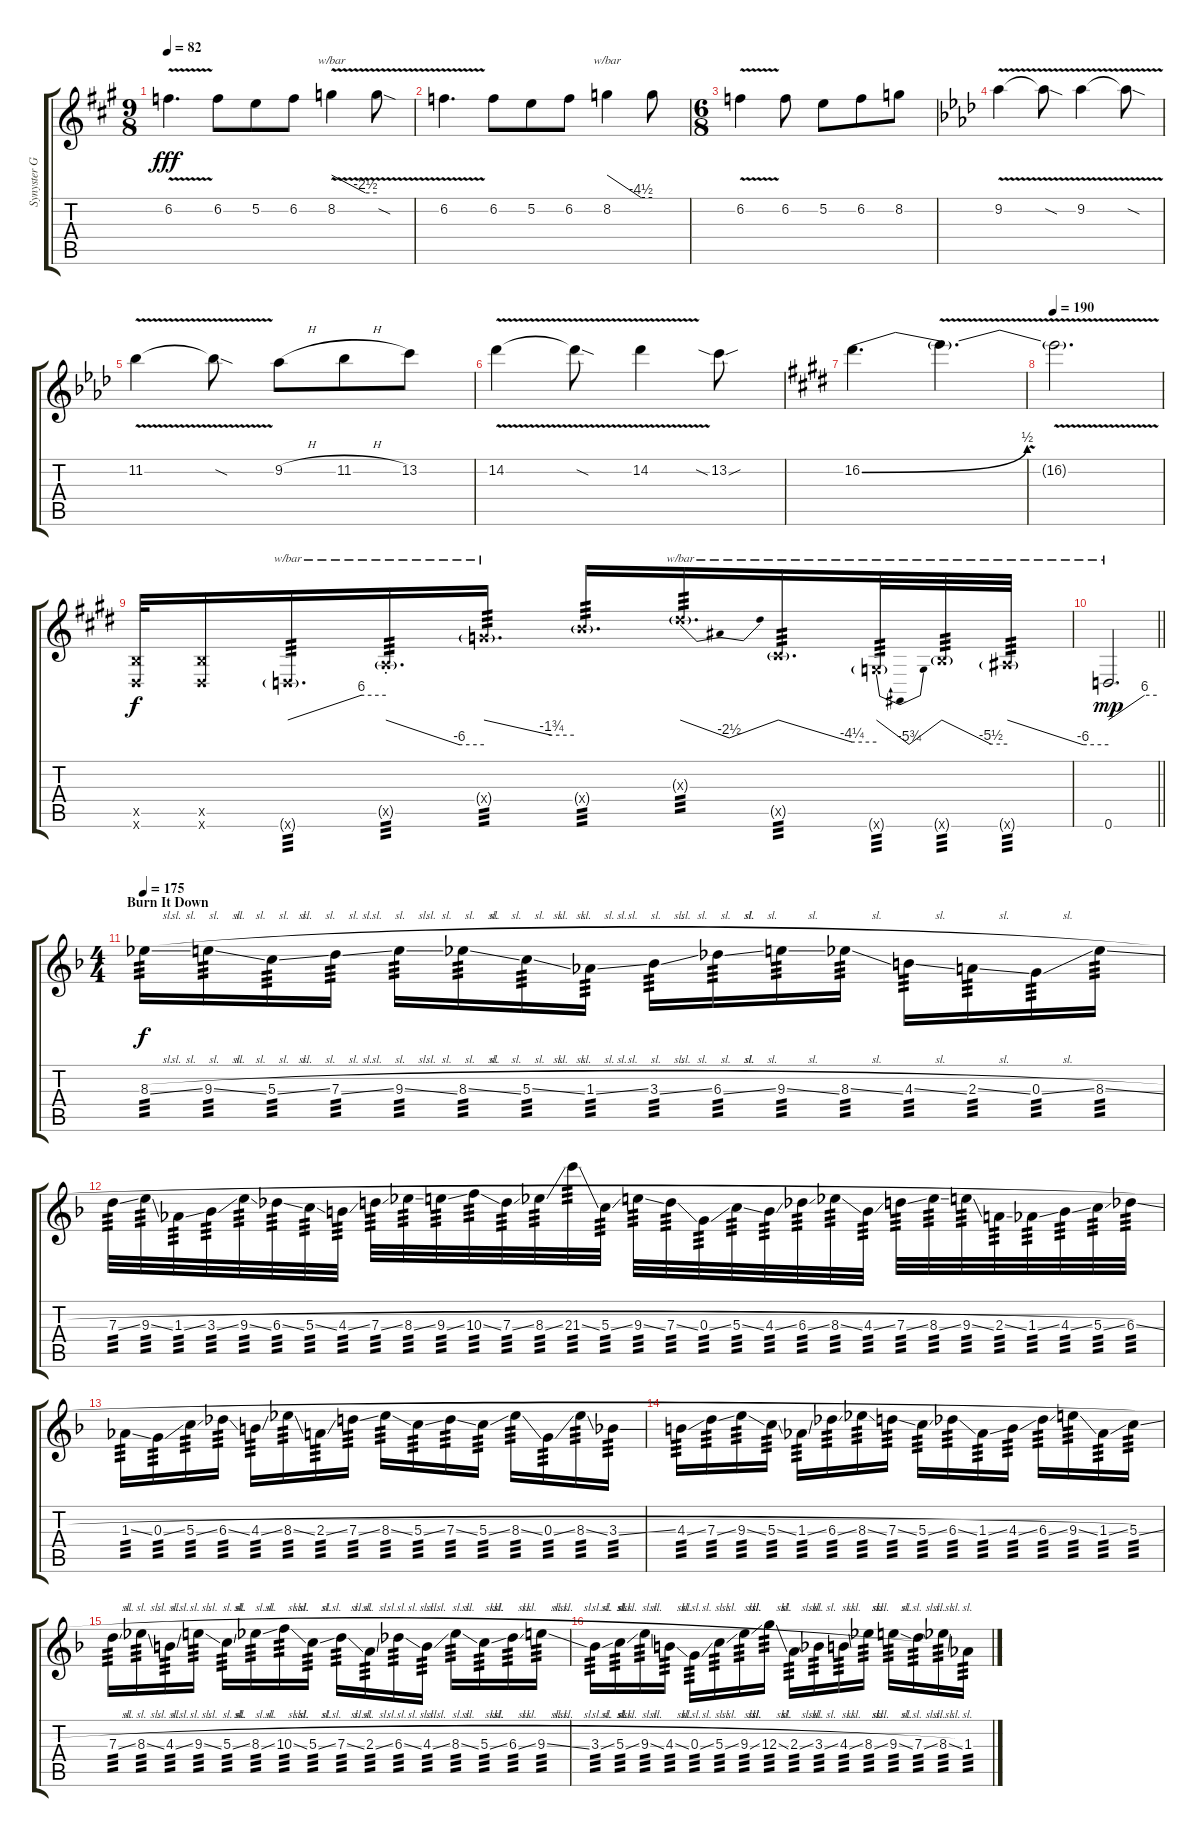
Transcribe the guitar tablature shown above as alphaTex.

\track ("Synyster Gates" "Synyster G") {instrument distortionguitar}
\staff {score tabs}
\tuning (E4 B3 G3 D3 A2 D2) {hide}
\ts (9 8)
\tempo 82
\clef g2
\ks a
6.2{v}.4{d dy fff} 6.2.8 5.2.8 6.2.8 8.2{v}.4{tbe (custom default 0 0 45 -10 60 -10)} 8.2{sod t}.8 |
6.2{v}.4{d} 6.2.8 5.2.8 6.2.8 8.2.4{tbe (custom default 0 0 45 -18 60 -18)} 8.2{t}.8 |
\ts (6 8)
6.2{v}.4 6.2.8 5.2.8 6.2.8 8.2.8 |
\ks ab
9.2{v}.4 9.2{sod t}.8 9.2{v}.4 9.2{sod t}.8 |
11.2{v}.4 11.2{sod t}.8 9.2{h}.8 11.2{h}.8 13.2.8 |
14.2{v}.4 14.2{sod t}.8 14.2{v}.4 13.2{sia sou}.8 |
\ks e
16.2{be (bend 0 0 60 2)}.4{d} 16.2{v t}.4{d} |
\tempo 190
16.2{v t}.2{d} |
(2.5{x} 1.6{x}).32{dy f} (2.5{x} 1.6{x}).16 0.6{g x}.16{d tbe (custom default 0 0 45 24 60 24) tp 3} 0.5{g st x}.16{d tbe (custom default 0 0 45 -24 60 -24) tp 3} 5.4{g x}.16{d tbe (custom default 0 0 45 -7 60 -7) tp 3} 9.4{g x}.16{d tp 3} 8.3{g x}.16{d tbe (dip default 0 0 30 -10 60 0) tp 3} 4.5{g x}.16{d tbe (custom default 0 0 45 -17 60 -17) tp 3} 5.6{g x}.32{tbe (dip default 0 0 30 -23 60 0) tp 3} 9.6{g x}.32{tbe (custom default 0 0 45 -22 60 -22) tp 3} 8.6{g x}.32{tbe (custom default 0 0 45 -24 60 -24) tp 3} |
\barLineRight lightlight
0.6.2{d tbe (custom default 0 0 45 24 60 24) dy mp} |
\ts (4 4)
\section ("" "Burn It Down")
\tempo 175
\ks f
8.3{sl}.16{tp 3 dy f instrument guitarfretnoise} 9.3{sl}.16{tp 3} 5.3{sl}.16{tp 3} 7.3{sl}.16{tp 3} 9.3{sl}.16{tp 3} 8.3{sl}.16{tp 3} 5.3{sl}.16{tp 3} 1.3{sl}.16{tp 3} 3.3{sl}.16{tp 3} 6.3{sl}.16{tp 3} 9.3{sl}.16{tp 3} 8.3{sl}.16{tp 3} 4.3{sl}.16{tp 3} 2.3{sl}.16{tp 3} 0.3{sl}.16{tp 3} 8.3{sl}.16{tp 3} |
7.3{sl}.32{tp 3} 9.3{sl}.32{tp 3} 1.3{sl}.32{tp 3} 3.3{sl}.32{tp 3} 9.3{sl}.32{tp 3} 6.3{sl}.32{tp 3} 5.3{sl}.32{tp 3} 4.3{sl}.32{tp 3} 7.3{sl}.32{tp 3} 8.3{sl}.32{tp 3} 9.3{sl}.32{tp 3} 10.3{sl}.32{tp 3} 7.3{sl}.32{tp 3} 8.3{sl}.32{tp 3} 21.3{sl}.32{tp 3} 5.3{sl}.32{tp 3} 9.3{sl}.32{tp 3} 7.3{sl}.32{tp 3} 0.3{sl}.32{tp 3} 5.3{sl}.32{tp 3} 4.3{sl}.32{tp 3} 6.3{sl}.32{tp 3} 8.3{sl}.32{tp 3} 4.3{sl}.32{tp 3} 7.3{sl}.32{tp 3} 8.3{sl}.32{tp 3} 9.3{sl}.32{tp 3} 2.3{sl}.32{tp 3} 1.3{sl}.32{tp 3} 4.3{sl}.32{tp 3} 5.3{sl}.32{tp 3} 6.3{sl}.32{tp 3} |
1.3{sl}.16{tp 3} 0.3{sl}.16{tp 3} 5.3{sl}.16{tp 3} 6.3{sl}.16{tp 3} 4.3{sl}.16{tp 3} 8.3{sl}.16{tp 3} 2.3{sl}.16{tp 3} 7.3{sl}.16{tp 3} 8.3{sl}.16{tp 3} 5.3{sl}.16{tp 3} 7.3{sl}.16{tp 3} 5.3{sl}.16{tp 3} 8.3{sl}.16{tp 3} 0.3{sl}.16{tp 3} 8.3{sl}.16{tp 3} 3.3{sl}.16{tp 3} |
4.3{sl}.16{tp 3} 7.3{sl}.16{tp 3} 9.3{sl}.16{tp 3} 5.3{sl}.16{tp 3} 1.3{sl}.16{tp 3} 6.3{sl}.16{tp 3} 8.3{sl}.16{tp 3} 7.3{sl}.16{tp 3} 5.3{sl}.16{tp 3} 6.3{sl}.16{tp 3} 1.3{sl}.16{tp 3} 4.3{sl}.16{tp 3} 6.3{sl}.16{tp 3} 9.3{sl}.16{tp 3} 1.3{sl}.16{tp 3} 5.3{sl}.16{tp 3} |
7.3{sl}.16{tp 3} 8.3{sl}.16{tp 3} 4.3{sl}.16{tp 3} 9.3{sl}.16{tp 3} 5.3{sl}.16{tp 3} 8.3{sl}.16{tp 3} 10.3{sl}.16{tp 3} 5.3{sl}.16{tp 3} 7.3{sl}.16{tp 3} 2.3{sl}.16{tp 3} 6.3{sl}.16{tp 3} 4.3{sl}.16{tp 3} 8.3{sl}.16{tp 3} 5.3{sl}.16{tp 3} 6.3{sl}.16{tp 3} 9.3{sl}.16{tp 3} |
3.3{sl}.16{tp 3} 5.3{sl}.16{tp 3} 9.3{sl}.16{tp 3} 4.3{sl}.16{tp 3} 0.3{sl}.16{tp 3} 5.3{sl}.16{tp 3} 9.3{sl}.16{tp 3} 12.3{sl}.16{tp 3} 2.3{sl}.16{tp 3} 3.3{sl}.16{tp 3} 4.3{sl}.16{tp 3} 8.3{sl}.16{tp 3} 9.3{sl}.16{tp 3} 7.3{sl}.16{tp 3} 8.3{sl}.16{tp 3} 1.3.16{tp 3}
